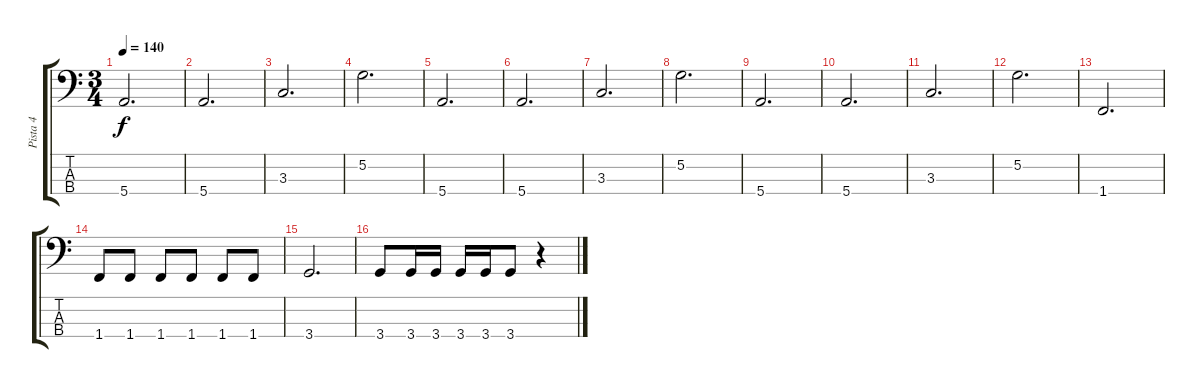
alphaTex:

\track ("Pista 4" "Pista 4") {instrument electricbassfinger}
\staff {score tabs}
\tuning (G2 D2 A1 E1) {hide}
\ts (3 4)
\tempo 140
\clef f4
\ks c
5.4.2{d dy f} |
5.4.2{d} |
3.3.2{d} |
5.2.2{d} |
5.4.2{d} |
5.4.2{d} |
3.3.2{d} |
5.2.2{d} |
5.4.2{d} |
5.4.2{d} |
3.3.2{d} |
5.2.2{d} |
1.4.2{d} |
1.4.8 1.4.8 1.4.8 1.4.8 1.4.8 1.4.8 |
3.4.2{d} |
3.4.8 3.4.16 3.4.16 3.4.16 3.4.16 3.4.8 r.4
